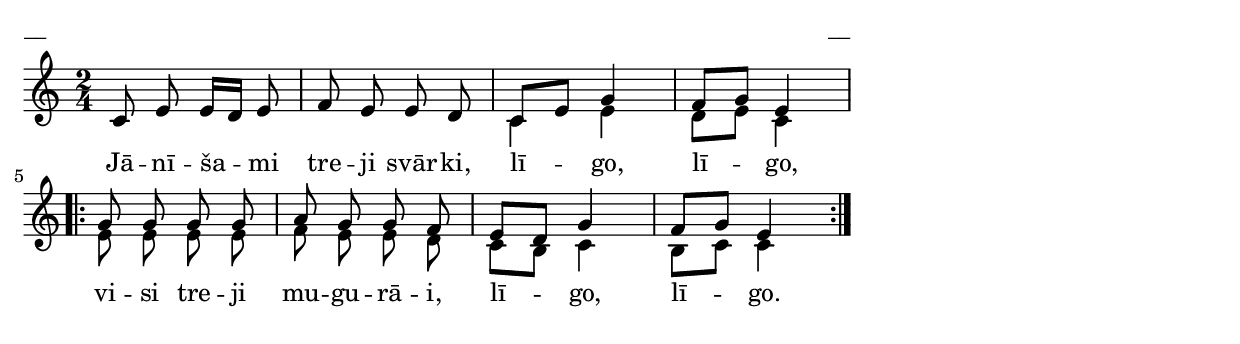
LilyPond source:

\version "2.13.18"
\paper {
line-width = 14\cm
left-margin = 0.4\cm
between-system-padding = 0.1\cm
between-system-space = 0.1\cm
}
% AALapas
% Jānīšami treji svārki
\layout {
indent = #0
ragged-last = ##f
}


voiceA = \relative c' {
\clef "treble"
\key c \major
\time 2/4
c8 e e16[ d] e8 |
f8 e e d |
c8[ e] g4 |
f8[ g] e4 |
\repeat volta 2 {
g8 g g g |
a8 g g f |
e8[ d] g4 |
f8[ g] e4 |
}
}

voiceB = \relative c' {
\clef "treble"
\key c \major
\time 2/4
s2 |
s2 |
c4 e4 |
d8[ e] c4 |
\repeat volta 2 {
e8 e e e |
f8 e e d |
c8[ b] c4 |
b8[ c] c4 |
}
}


lyricA = \lyricmode {
Jā -- nī -- ša -- mi tre -- ji svār -- ki, lī -- go, lī -- go, 
vi -- si tre -- ji mu -- gu -- rā -- i, lī -- go, lī -- go.
}




fullScore = <<
\new Staff {
<<
\new Voice = "voiceA" { \voiceOne \autoBeamOff \voiceA }
\new Voice = "voiceB" { \voiceTwo \autoBeamOff \voiceB }
\lyricsto "voiceA" \new Lyrics \lyricA
>>
}
>>



\score {
\fullScore
\header { piece = "__" opus = "__" }
}
\markup { \with-color #(x11-color 'white) \sans \smaller "__" }
\score {
\unfoldRepeats
\fullScore
\midi {
\context { \Staff \remove "Staff_performer" }
\context { \Voice \consists "Staff_performer" }
}
}


